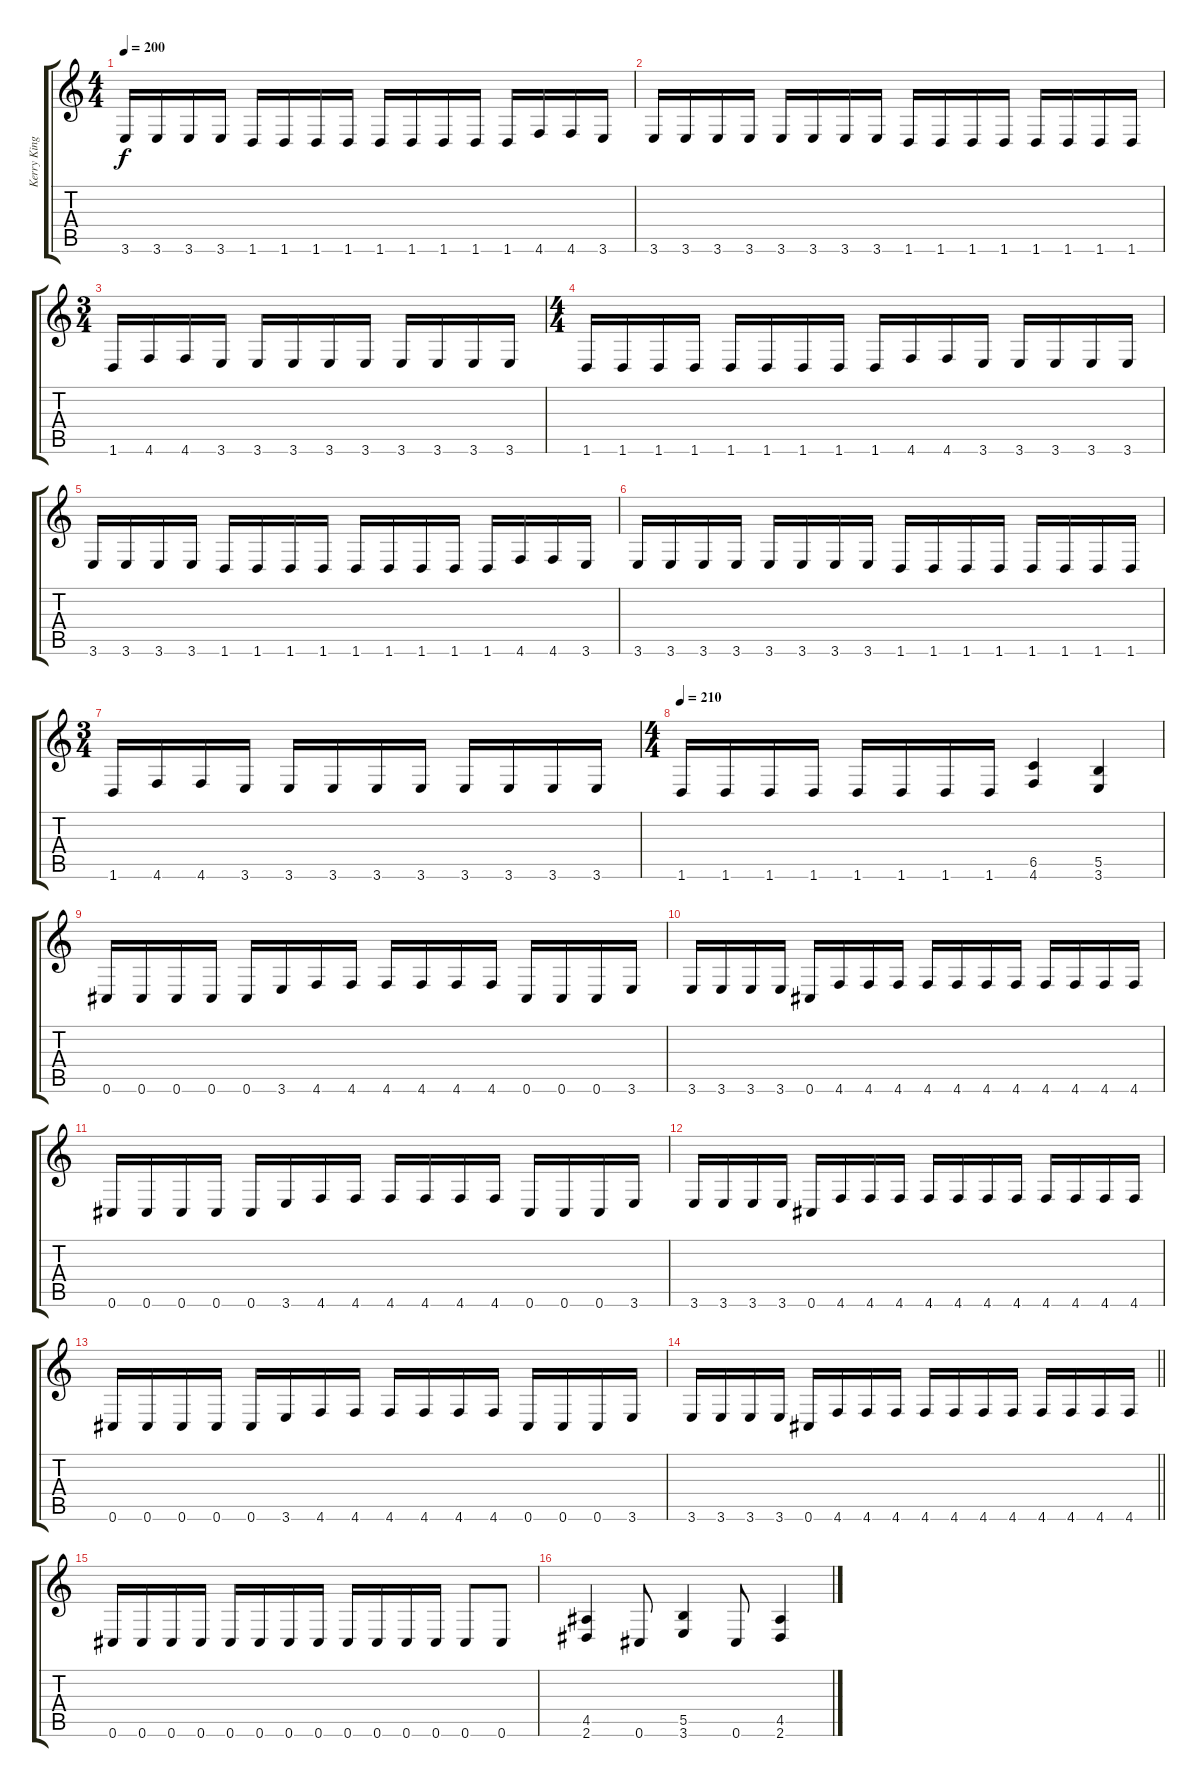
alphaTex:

\track ("Kerry King" "Kerry King") {instrument overdrivenguitar}
\staff {score tabs}
\tuning (Db4 Ab3 E3 B2 Gb2 Db2) {hide}
\ts (4 4)
\tempo 200
\clef g2
\ks c
3.6.16{dy f} 3.6.16 3.6.16 3.6.16 1.6.16 1.6.16 1.6.16 1.6.16 1.6.16 1.6.16 1.6.16 1.6.16 1.6.16 4.6.16 4.6.16 3.6.16 |
3.6.16 3.6.16 3.6.16 3.6.16 3.6.16 3.6.16 3.6.16 3.6.16 1.6.16 1.6.16 1.6.16 1.6.16 1.6.16 1.6.16 1.6.16 1.6.16 |
\ts (3 4)
1.6.16 4.6.16 4.6.16 3.6.16 3.6.16 3.6.16 3.6.16 3.6.16 3.6.16 3.6.16 3.6.16 3.6.16 |
\ts (4 4)
1.6.16 1.6.16 1.6.16 1.6.16 1.6.16 1.6.16 1.6.16 1.6.16 1.6.16 4.6.16 4.6.16 3.6.16 3.6.16 3.6.16 3.6.16 3.6.16 |
3.6.16 3.6.16 3.6.16 3.6.16 1.6.16 1.6.16 1.6.16 1.6.16 1.6.16 1.6.16 1.6.16 1.6.16 1.6.16 4.6.16 4.6.16 3.6.16 |
3.6.16 3.6.16 3.6.16 3.6.16 3.6.16 3.6.16 3.6.16 3.6.16 1.6.16 1.6.16 1.6.16 1.6.16 1.6.16 1.6.16 1.6.16 1.6.16 |
\ts (3 4)
1.6.16 4.6.16 4.6.16 3.6.16 3.6.16 3.6.16 3.6.16 3.6.16 3.6.16 3.6.16 3.6.16 3.6.16 |
\ts (4 4)
\tempo 210
1.6.16 1.6.16 1.6.16 1.6.16 1.6.16 1.6.16 1.6.16 1.6.16 (6.5 4.6).4 (5.5 3.6).4 |
0.6.16 0.6.16 0.6.16 0.6.16 0.6.16 3.6.16 4.6.16 4.6.16 4.6.16 4.6.16 4.6.16 4.6.16 0.6.16 0.6.16 0.6.16 3.6.16 |
3.6.16 3.6.16 3.6.16 3.6.16 0.6.16 4.6.16 4.6.16 4.6.16 4.6.16 4.6.16 4.6.16 4.6.16 4.6.16 4.6.16 4.6.16 4.6.16 |
0.6.16 0.6.16 0.6.16 0.6.16 0.6.16 3.6.16 4.6.16 4.6.16 4.6.16 4.6.16 4.6.16 4.6.16 0.6.16 0.6.16 0.6.16 3.6.16 |
3.6.16 3.6.16 3.6.16 3.6.16 0.6.16 4.6.16 4.6.16 4.6.16 4.6.16 4.6.16 4.6.16 4.6.16 4.6.16 4.6.16 4.6.16 4.6.16 |
0.6.16 0.6.16 0.6.16 0.6.16 0.6.16 3.6.16 4.6.16 4.6.16 4.6.16 4.6.16 4.6.16 4.6.16 0.6.16 0.6.16 0.6.16 3.6.16 |
\barLineRight lightlight
3.6.16 3.6.16 3.6.16 3.6.16 0.6.16 4.6.16 4.6.16 4.6.16 4.6.16 4.6.16 4.6.16 4.6.16 4.6.16 4.6.16 4.6.16 4.6.16 |
\section ("" "")
0.6.16 0.6.16 0.6.16 0.6.16 0.6.16 0.6.16 0.6.16 0.6.16 0.6.16 0.6.16 0.6.16 0.6.16 0.6.8 0.6.8 |
(4.5 2.6).4 0.6.8 (5.5 3.6).4 0.6.8 (4.5 2.6).4
